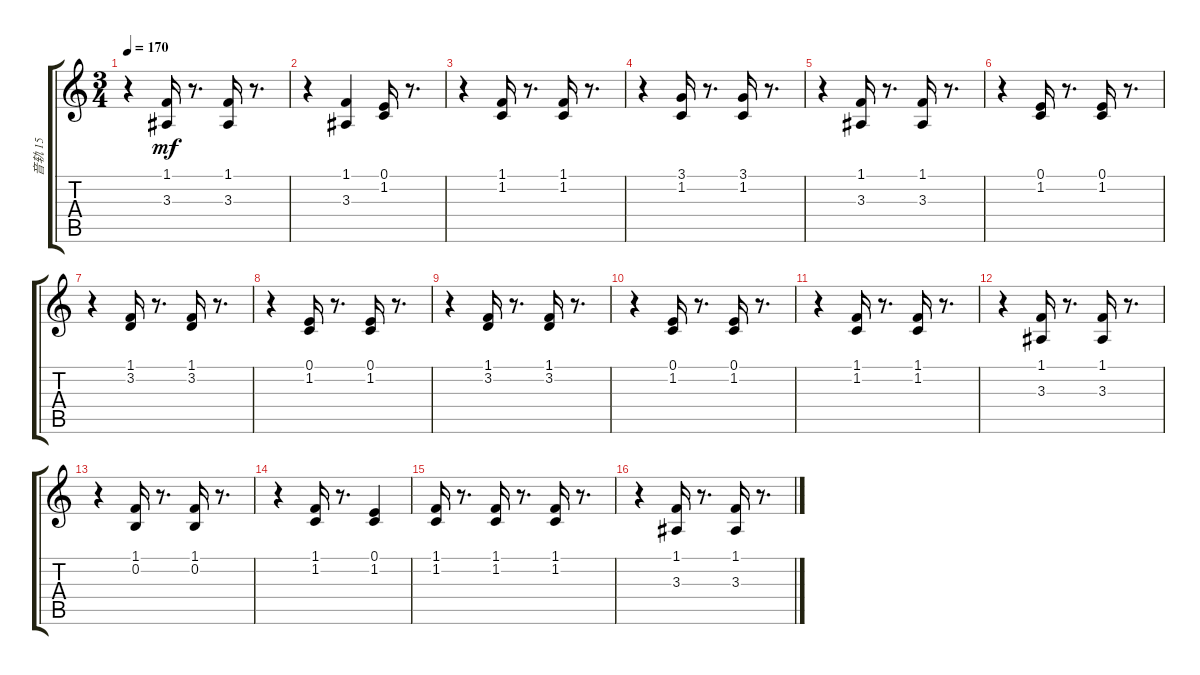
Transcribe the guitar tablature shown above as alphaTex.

\track ("音轨 15" "音轨 15") {instrument frenchhorn}
\staff {score tabs}
\tuning (E4 B3 G3 D3 A2 E2) {hide}
\ts (3 4)
\tempo 170
\clef g2
\ks c
r.4{dy mf} (1.1 3.3).16 r.8{d} (1.1 3.3).16 r.8{d} |
r.4 (1.1 3.3).4 (0.1 1.2).16 r.8{d} |
r.4 (1.1 1.2).16 r.8{d} (1.1 1.2).16 r.8{d} |
r.4 (3.1 1.2).16 r.8{d} (3.1 1.2).16 r.8{d} |
r.4 (1.1 3.3).16 r.8{d} (1.1 3.3).16 r.8{d} |
r.4 (0.1 1.2).16 r.8{d} (0.1 1.2).16 r.8{d} |
r.4 (1.1 3.2).16 r.8{d} (1.1 3.2).16 r.8{d} |
r.4 (0.1 1.2).16 r.8{d} (0.1 1.2).16 r.8{d} |
r.4 (1.1 3.2).16 r.8{d} (1.1 3.2).16 r.8{d} |
r.4 (0.1 1.2).16 r.8{d} (0.1 1.2).16 r.8{d} |
r.4 (1.1 1.2).16 r.8{d} (1.1 1.2).16 r.8{d} |
r.4 (1.1 3.3).16 r.8{d} (1.1 3.3).16 r.8{d} |
r.4 (1.1 0.2).16 r.8{d} (1.1 0.2).16 r.8{d} |
r.4 (1.1 1.2).16 r.8{d} (0.1 1.2).4 |
(1.1 1.2).16 r.8{d} (1.1 1.2).16 r.8{d} (1.1 1.2).16 r.8{d} |
r.4 (1.1 3.3).16 r.8{d} (1.1 3.3).16 r.8{d}
